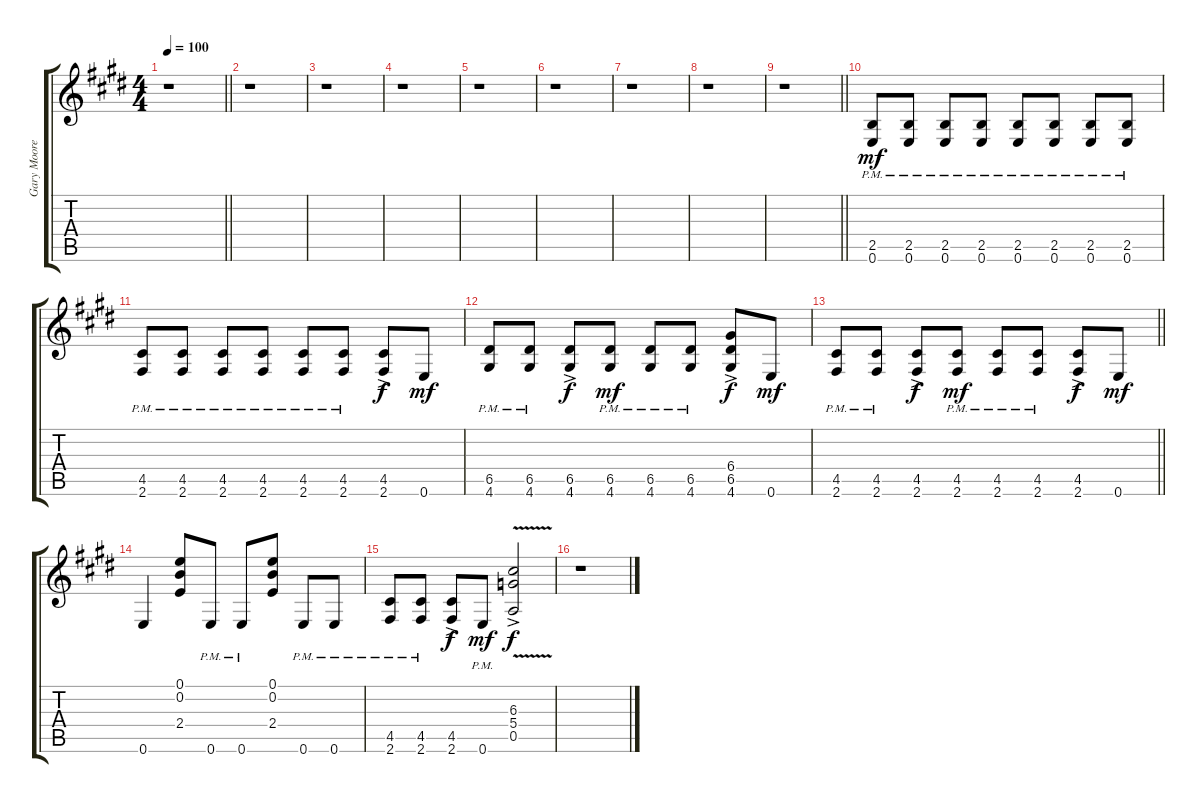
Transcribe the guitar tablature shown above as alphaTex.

\track ("Gary Moore - Rhythm w/overdrive" "Gary Moore") {instrument overdrivenguitar}
\staff {score tabs}
\tuning (E4 B3 G3 D3 A2 E2) {hide}
\ts (4 4)
\tempo 100
\clef g2
\barLineRight lightlight
\ks e
r.1{dy mf} |
r.1 |
r.1 |
r.1 |
r.1 |
r.1 |
r.1 |
r.1 |
\barLineRight lightlight
r.1 |
(2.5{pm} 0.6{pm}).8 (2.5{pm} 0.6{pm}).8 (2.5{pm} 0.6{pm}).8 (2.5{pm} 0.6{pm}).8 (2.5{pm} 0.6{pm}).8 (2.5{pm} 0.6{pm}).8 (2.5{pm} 0.6{pm}).8 (2.5{pm} 0.6{pm}).8 |
(4.5{pm} 2.6{pm}).8 (4.5{pm} 2.6{pm}).8 (4.5{pm} 2.6{pm}).8 (4.5{pm} 2.6{pm}).8 (4.5{pm} 2.6{pm}).8 (4.5{pm} 2.6{pm}).8 (4.5{ac} 2.6{ac}).8{dy f} 0.6.8{dy mf} |
(6.5{pm} 4.6{pm}).8 (6.5{pm} 4.6{pm}).8 (6.5{ac} 4.6{ac}).8{dy f} (6.5{pm} 4.6{pm}).8{dy mf} (6.5{pm} 4.6{pm}).8 (6.5{pm} 4.6{pm}).8 (6.4{ac} 6.5{ac} 4.6{ac}).8{dy f} 0.6.8{dy mf} |
\barLineRight lightlight
(4.5{pm} 2.6{pm}).8 (4.5{pm} 2.6{pm}).8 (4.5{ac} 2.6{ac}).8{dy f} (4.5{pm} 2.6{pm}).8{dy mf} (4.5{pm} 2.6{pm}).8 (4.5{pm} 2.6{pm}).8 (4.5{ac} 2.6{ac}).8{dy f} 0.6.8{dy mf} |
0.6.4 (0.1 0.2 2.4).8 0.6{pm}.8 0.6{pm}.8 (0.1 0.2 2.4).8 0.6{pm}.8 0.6{pm}.8 |
(4.5{pm} 2.6{pm}).8 (4.5{pm} 2.6{pm}).8 (4.5{ac} 2.6{ac}).8{dy f} 0.6{pm}.8{dy mf} (6.3{v ac} 5.4{v ac} 0.5{v ac}).2{dy f} |
r.1
